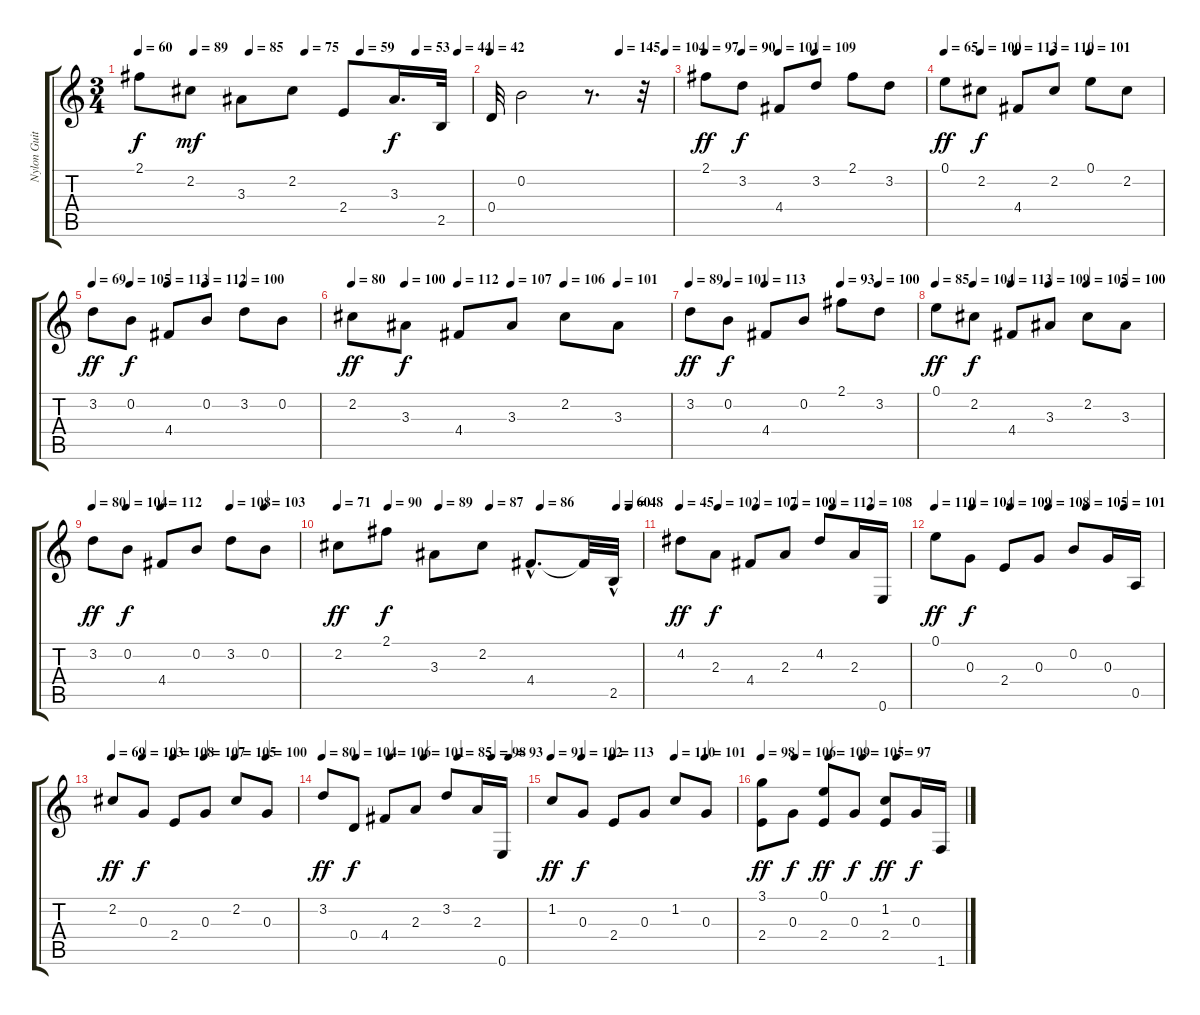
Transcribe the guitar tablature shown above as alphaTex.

\track ("Nylon Guitar" "Nylon Guit") {instrument acousticguitarnylon}
\staff {score tabs}
\tuning (E4 B3 G3 D3 A2 E2) {hide}
\ts (3 4)
\tempo 60
\tempo (89 0.16666666666666666)
\tempo (85 0.3333333333333333)
\tempo (75 0.5)
\tempo (59 0.6666666666666666)
\tempo (53 0.8333333333333334)
\tempo (44 0.9583333333333334)
\clef g2
\ks c
2.1.8{dy f} 2.2.8{dy mf} 3.3.8 2.2.8 2.4.8 3.3.16{d dy f} 2.5.32 |
\tempo 42
\tempo (145 0.7083333333333334)
\tempo (104 0.9583333333333334)
0.4.32 0.2.2 r.8{d} r.32 |
\tempo 97
\tempo (90 0.16666666666666666)
\tempo (101 0.3333333333333333)
\tempo (109 0.5)
2.1.8{dy ff} 3.2.8{dy f} 4.4.8 3.2.8 2.1.8 3.2.8 |
\tempo 65
\tempo (100 0.16666666666666666)
\tempo (113 0.3333333333333333)
\tempo (110 0.5)
\tempo (101 0.6666666666666666)
0.1.8{dy ff} 2.2.8{dy f} 4.4.8 2.2.8 0.1.8 2.2.8 |
\tempo 69
\tempo (105 0.16666666666666666)
\tempo (113 0.3333333333333333)
\tempo (112 0.5)
\tempo (100 0.6666666666666666)
3.2.8{dy ff} 0.2.8{dy f} 4.4.8 0.2.8 3.2.8 0.2.8 |
\tempo 80
\tempo (100 0.16666666666666666)
\tempo (112 0.3333333333333333)
\tempo (107 0.5)
\tempo (106 0.6666666666666666)
\tempo (101 0.8333333333333334)
2.2.8{dy ff} 3.3.8{dy f} 4.4.8 3.3.8 2.2.8 3.3.8 |
\tempo 89
\tempo (101 0.16666666666666666)
\tempo (113 0.3333333333333333)
\tempo (93 0.6666666666666666)
\tempo (100 0.8333333333333334)
3.2.8{dy ff} 0.2.8{dy f} 4.4.8 0.2.8 2.1.8 3.2.8 |
\tempo 85
\tempo (104 0.16666666666666666)
\tempo (113 0.3333333333333333)
\tempo (109 0.5)
\tempo (105 0.6666666666666666)
\tempo (100 0.8333333333333334)
0.1.8{dy ff} 2.2.8{dy f} 4.4.8 3.3.8 2.2.8 3.3.8 |
\tempo 80
\tempo (104 0.16666666666666666)
\tempo (112 0.3333333333333333)
\tempo (108 0.6666666666666666)
\tempo (103 0.8333333333333334)
3.2.8{dy ff} 0.2.8{dy f} 4.4.8 0.2.8 3.2.8 0.2.8 |
\tempo 71
\tempo (90 0.16666666666666666)
\tempo (89 0.3333333333333333)
\tempo (87 0.5)
\tempo (86 0.6666666666666666)
\tempo (60 0.9166666666666666)
\tempo (48 0.9583333333333334)
2.2.8{dy ff} 2.1.8{dy f} 3.3.8 2.2.8 4.4{hac}.8{d} 4.4{t}.32 2.5{hac}.32 |
\tempo 45
\tempo (102 0.16666666666666666)
\tempo (107 0.3333333333333333)
\tempo (109 0.5)
\tempo (112 0.6666666666666666)
\tempo (108 0.8333333333333334)
4.2.8{dy ff} 2.3.8{dy f} 4.4.8 2.3.8 4.2.8 2.3.16 0.6.16 |
\tempo 110
\tempo (104 0.16666666666666666)
\tempo (109 0.3333333333333333)
\tempo (108 0.5)
\tempo (105 0.6666666666666666)
\tempo (101 0.8333333333333334)
0.1.8{dy ff} 0.3.8{dy f} 2.4.8 0.3.8 0.2.8 0.3.16 0.5.16 |
\tempo 69
\tempo (103 0.16666666666666666)
\tempo (108 0.3333333333333333)
\tempo (107 0.5)
\tempo (105 0.6666666666666666)
\tempo (100 0.8333333333333334)
2.2.8{dy ff} 0.3.8{dy f} 2.4.8 0.3.8 2.2.8 0.3.8 |
\tempo 80
\tempo (104 0.16666666666666666)
\tempo (106 0.3333333333333333)
\tempo (101 0.5)
\tempo (85 0.6666666666666666)
\tempo (98 0.8333333333333334)
\tempo (93 0.9166666666666666)
3.2.8{dy ff} 0.4.8{dy f} 4.4.8 2.3.8 3.2.8 2.3.16 0.6.16 |
\tempo 91
\tempo (102 0.16666666666666666)
\tempo (113 0.3333333333333333)
\tempo (110 0.6666666666666666)
\tempo (101 0.8333333333333334)
1.2.8{dy ff} 0.3.8{dy f} 2.4.8 0.3.8 1.2.8 0.3.8 |
\tempo 98
\tempo (106 0.16666666666666666)
\tempo (109 0.3333333333333333)
\tempo (105 0.5)
\tempo (97 0.6666666666666666)
(3.1 2.4).8{dy ff} 0.3.8{dy f} (0.1 2.4).8{dy ff} 0.3.8{dy f} (1.2 2.4).8{dy ff} 0.3.16{dy f} 1.6.16
